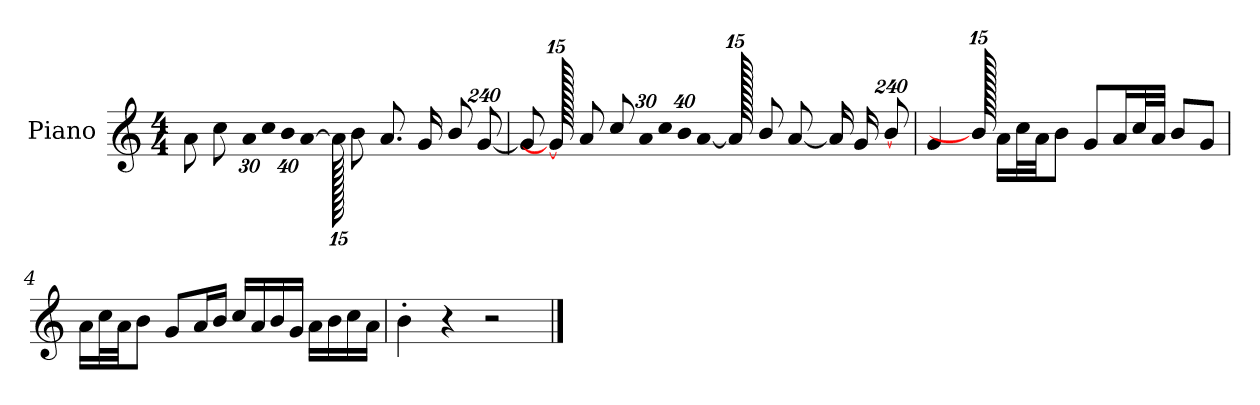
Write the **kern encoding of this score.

**kern
*part1
*staff1
*I"Piano
*I'P-no
*clefG2
*k[]
*M4/4
*MM90
=1
8a\L
8cc\
*Xbrackettup
!LO:N:vis=64
960%17a\KLL
!LO:N:vis=32
640%23cc\
!LO:N:vis=32
640%23b\
[480%17a\J
1920a\]
8b\J
8.a/L
16g/Jk
8b/L
[1920%239g/J
=2
8g/L]
1920g/_
8a/
8cc/
!LO:N:vis=64
960%17a/KLL
!LO:N:vis=32
640%23cc/
!LO:N:vis=32
640%23b/
[480%17a/JJ
1920a/]
8b/L
[8a/J
16a/LL]
16g/J
[1920%239b/J
=3
4g/
1920b/]
16a\LL
32cc\L
32a\JJ
8b\J
8g/L
16a/L
32cc/L
32a/JJJ
8b/L
8g/J
!!LO:LB:g=z
=4
16a\LL
32cc\L
32a\JJ
8b\J
8g/L
16a/L
16b/JJ
16cc/LL
16a/
16b/
16g/JJ
16a\LL
16b\
16cc\
16a\JJ
=5
4b'\
4r
2r
==
*-
